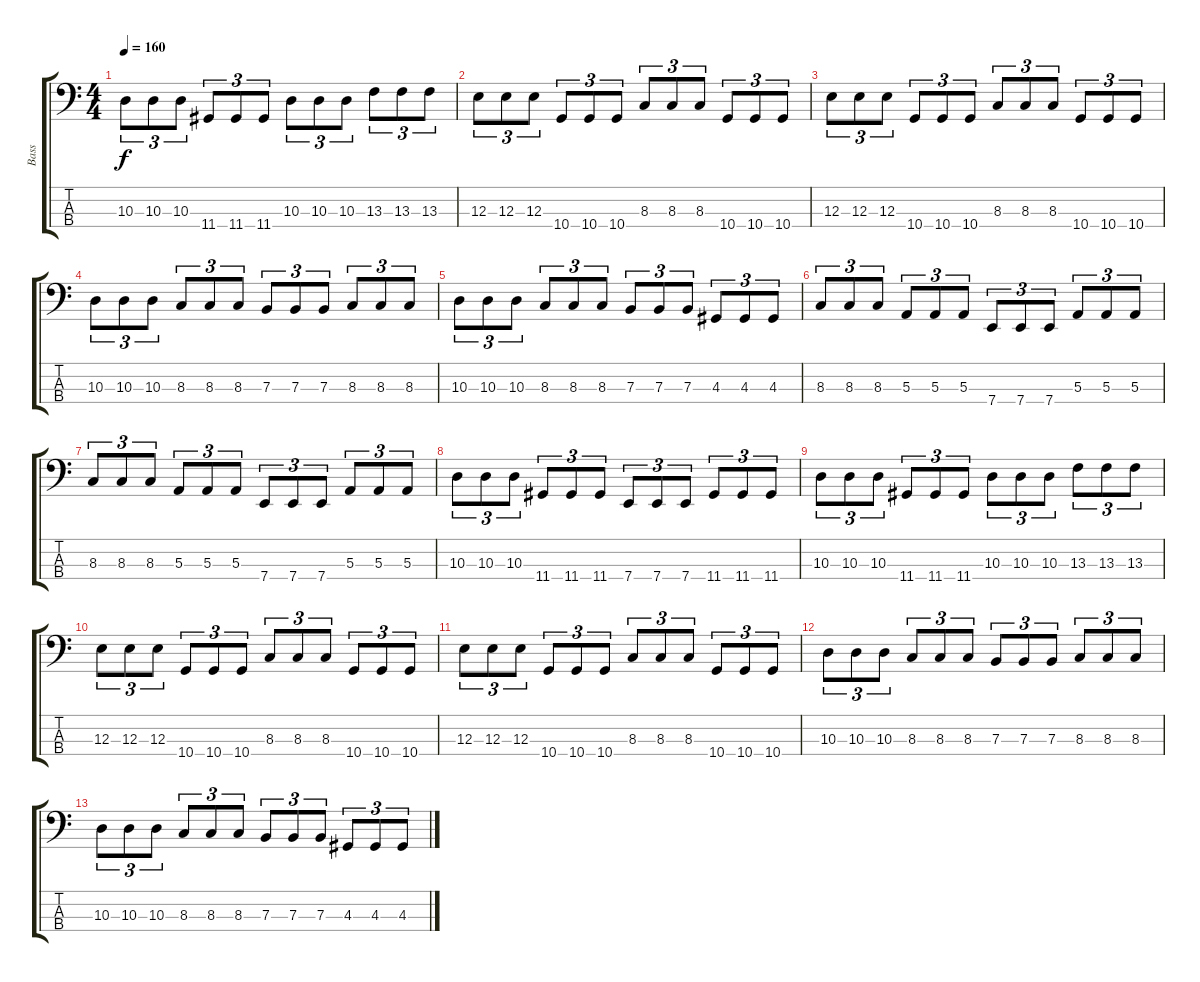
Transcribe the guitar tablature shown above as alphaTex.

\track ("Bass" "Bass") {instrument electricbasspick}
\staff {score tabs}
\tuning (D2 A1 E1 A0) {hide}
\ts (4 4)
\tempo 160
\clef f4
\ks c
10.3.8{tu (3 2) dy f} 10.3.8{tu (3 2)} 10.3.8{tu (3 2)} 11.4.8{tu (3 2)} 11.4.8{tu (3 2)} 11.4.8{tu (3 2)} 10.3.8{tu (3 2)} 10.3.8{tu (3 2)} 10.3.8{tu (3 2)} 13.3.8{tu (3 2)} 13.3.8{tu (3 2)} 13.3.8{tu (3 2)} |
12.3.8{tu (3 2)} 12.3.8{tu (3 2)} 12.3.8{tu (3 2)} 10.4.8{tu (3 2)} 10.4.8{tu (3 2)} 10.4.8{tu (3 2)} 8.3.8{tu (3 2)} 8.3.8{tu (3 2)} 8.3.8{tu (3 2)} 10.4.8{tu (3 2)} 10.4.8{tu (3 2)} 10.4.8{tu (3 2)} |
12.3.8{tu (3 2)} 12.3.8{tu (3 2)} 12.3.8{tu (3 2)} 10.4.8{tu (3 2)} 10.4.8{tu (3 2)} 10.4.8{tu (3 2)} 8.3.8{tu (3 2)} 8.3.8{tu (3 2)} 8.3.8{tu (3 2)} 10.4.8{tu (3 2)} 10.4.8{tu (3 2)} 10.4.8{tu (3 2)} |
10.3.8{tu (3 2)} 10.3.8{tu (3 2)} 10.3.8{tu (3 2)} 8.3.8{tu (3 2)} 8.3.8{tu (3 2)} 8.3.8{tu (3 2)} 7.3.8{tu (3 2)} 7.3.8{tu (3 2)} 7.3.8{tu (3 2)} 8.3.8{tu (3 2)} 8.3.8{tu (3 2)} 8.3.8{tu (3 2)} |
10.3.8{tu (3 2)} 10.3.8{tu (3 2)} 10.3.8{tu (3 2)} 8.3.8{tu (3 2)} 8.3.8{tu (3 2)} 8.3.8{tu (3 2)} 7.3.8{tu (3 2)} 7.3.8{tu (3 2)} 7.3.8{tu (3 2)} 4.3.8{tu (3 2)} 4.3.8{tu (3 2)} 4.3.8{tu (3 2)} |
8.3.8{tu (3 2)} 8.3.8{tu (3 2)} 8.3.8{tu (3 2)} 5.3.8{tu (3 2)} 5.3.8{tu (3 2)} 5.3.8{tu (3 2)} 7.4.8{tu (3 2)} 7.4.8{tu (3 2)} 7.4.8{tu (3 2)} 5.3.8{tu (3 2)} 5.3.8{tu (3 2)} 5.3.8{tu (3 2)} |
8.3.8{tu (3 2)} 8.3.8{tu (3 2)} 8.3.8{tu (3 2)} 5.3.8{tu (3 2)} 5.3.8{tu (3 2)} 5.3.8{tu (3 2)} 7.4.8{tu (3 2)} 7.4.8{tu (3 2)} 7.4.8{tu (3 2)} 5.3.8{tu (3 2)} 5.3.8{tu (3 2)} 5.3.8{tu (3 2)} |
10.3.8{tu (3 2)} 10.3.8{tu (3 2)} 10.3.8{tu (3 2)} 11.4.8{tu (3 2)} 11.4.8{tu (3 2)} 11.4.8{tu (3 2)} 7.4.8{tu (3 2)} 7.4.8{tu (3 2)} 7.4.8{tu (3 2)} 11.4.8{tu (3 2)} 11.4.8{tu (3 2)} 11.4.8{tu (3 2)} |
10.3.8{tu (3 2)} 10.3.8{tu (3 2)} 10.3.8{tu (3 2)} 11.4.8{tu (3 2)} 11.4.8{tu (3 2)} 11.4.8{tu (3 2)} 10.3.8{tu (3 2)} 10.3.8{tu (3 2)} 10.3.8{tu (3 2)} 13.3.8{tu (3 2)} 13.3.8{tu (3 2)} 13.3.8{tu (3 2)} |
12.3.8{tu (3 2)} 12.3.8{tu (3 2)} 12.3.8{tu (3 2)} 10.4.8{tu (3 2)} 10.4.8{tu (3 2)} 10.4.8{tu (3 2)} 8.3.8{tu (3 2)} 8.3.8{tu (3 2)} 8.3.8{tu (3 2)} 10.4.8{tu (3 2)} 10.4.8{tu (3 2)} 10.4.8{tu (3 2)} |
12.3.8{tu (3 2)} 12.3.8{tu (3 2)} 12.3.8{tu (3 2)} 10.4.8{tu (3 2)} 10.4.8{tu (3 2)} 10.4.8{tu (3 2)} 8.3.8{tu (3 2)} 8.3.8{tu (3 2)} 8.3.8{tu (3 2)} 10.4.8{tu (3 2)} 10.4.8{tu (3 2)} 10.4.8{tu (3 2)} |
10.3.8{tu (3 2)} 10.3.8{tu (3 2)} 10.3.8{tu (3 2)} 8.3.8{tu (3 2)} 8.3.8{tu (3 2)} 8.3.8{tu (3 2)} 7.3.8{tu (3 2)} 7.3.8{tu (3 2)} 7.3.8{tu (3 2)} 8.3.8{tu (3 2)} 8.3.8{tu (3 2)} 8.3.8{tu (3 2)} |
10.3.8{tu (3 2)} 10.3.8{tu (3 2)} 10.3.8{tu (3 2)} 8.3.8{tu (3 2)} 8.3.8{tu (3 2)} 8.3.8{tu (3 2)} 7.3.8{tu (3 2)} 7.3.8{tu (3 2)} 7.3.8{tu (3 2)} 4.3.8{tu (3 2)} 4.3.8{tu (3 2)} 4.3.8{tu (3 2)}
